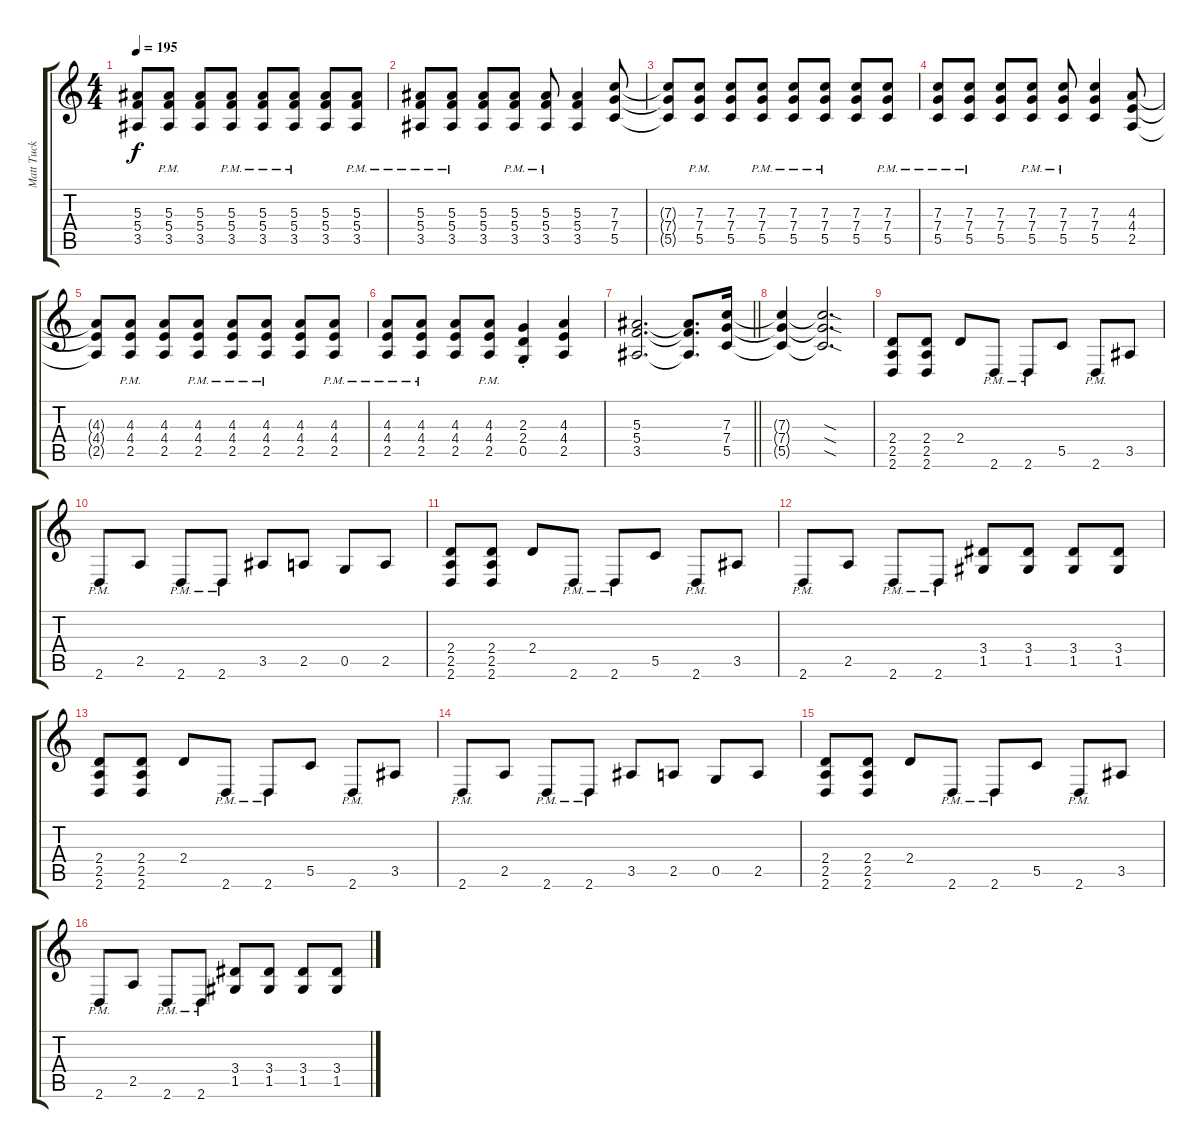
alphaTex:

\track ("Matt Tuck" "Matt Tuck") {instrument distortionguitar}
\staff {score tabs}
\tuning (D4 A3 F3 C3 G2 C2) {hide}
\ts (4 4)
\tempo 195
\clef g2
\ks c
(5.3{t} 5.4{t} 3.5{t}).8{dy f} (5.3{pm} 5.4{pm} 3.5{pm}).8 (5.3 5.4 3.5).8 (5.3{pm} 5.4{pm} 3.5{pm}).8 (5.3{pm} 5.4{pm} 3.5{pm}).8 (5.3{pm} 5.4{pm} 3.5{pm}).8 (5.3 5.4 3.5).8 (5.3{pm} 5.4{pm} 3.5{pm}).8 |
(5.3{pm} 5.4{pm} 3.5{pm}).8 (5.3{pm} 5.4{pm} 3.5{pm}).8 (5.3 5.4 3.5).8 (5.3{pm} 5.4{pm} 3.5{pm}).8 (5.3{pm} 5.4{pm} 3.5{pm}).8 (5.3 5.4 3.5).4 (7.3 7.4 5.5).8 |
(7.3{t} 7.4{t} 5.5{t}).8 (7.3{pm} 7.4{pm} 5.5{pm}).8 (7.3 7.4 5.5).8 (7.3{pm} 7.4{pm} 5.5{pm}).8 (7.3{pm} 7.4{pm} 5.5{pm}).8 (7.3{pm} 7.4{pm} 5.5{pm}).8 (7.3 7.4 5.5).8 (7.3{pm} 7.4{pm} 5.5{pm}).8 |
(7.3{pm} 7.4{pm} 5.5{pm}).8 (7.3{pm} 7.4{pm} 5.5{pm}).8 (7.3 7.4 5.5).8 (7.3{pm} 7.4{pm} 5.5{pm}).8 (7.3{pm} 7.4{pm} 5.5{pm}).8 (7.3 7.4 5.5).4 (4.3 4.4 2.5).8 |
(4.3{t} 4.4{t} 2.5{t}).8 (4.3{pm} 4.4{pm} 2.5{pm}).8 (4.3 4.4 2.5).8 (4.3{pm} 4.4{pm} 2.5{pm}).8 (4.3{pm} 4.4{pm} 2.5{pm}).8 (4.3{pm} 4.4{pm} 2.5{pm}).8 (4.3 4.4 2.5).8 (4.3{pm} 4.4{pm} 2.5{pm}).8 |
(4.3{pm} 4.4{pm} 2.5{pm}).8 (4.3{pm} 4.4{pm} 2.5{pm}).8 (4.3 4.4 2.5).8 (4.3{pm} 4.4{pm} 2.5{pm}).8 (2.3{st} 2.4{st} 0.5{st}).4 (4.3 4.4 2.5).4 |
\barLineRight lightlight
(5.3 5.4 3.5).2{d} (5.3{t} 5.4{t} 3.5{t}).8{d} (7.3 7.4 5.5).16 |
(7.3{t} 7.4{t} 5.5{t}).4 (7.3{sod t} 7.4{sod t} 5.5{sod t}).2{d} |
(2.4 2.5 2.6).8 (2.4 2.5 2.6).8 2.4.8 2.6{pm}.8 2.6{pm}.8 5.5.8 2.6{pm}.8 3.5.8 |
2.6{pm}.8 2.5.8 2.6{pm}.8 2.6{pm}.8 3.5.8 2.5.8 0.5.8 2.5.8 |
(2.4 2.5 2.6).8 (2.4 2.5 2.6).8 2.4.8 2.6{pm}.8 2.6{pm}.8 5.5.8 2.6{pm}.8 3.5.8 |
2.6{pm}.8 2.5.8 2.6{pm}.8 2.6{pm}.8 (3.4 1.5).8 (3.4 1.5).8 (3.4 1.5).8 (3.4 1.5).8 |
(2.4 2.5 2.6).8 (2.4 2.5 2.6).8 2.4.8 2.6{pm}.8 2.6{pm}.8 5.5.8 2.6{pm}.8 3.5.8 |
2.6{pm}.8 2.5.8 2.6{pm}.8 2.6{pm}.8 3.5.8 2.5.8 0.5.8 2.5.8 |
(2.4 2.5 2.6).8 (2.4 2.5 2.6).8 2.4.8 2.6{pm}.8 2.6{pm}.8 5.5.8 2.6{pm}.8 3.5.8 |
2.6{pm}.8 2.5.8 2.6{pm}.8 2.6{pm}.8 (3.4 1.5).8 (3.4 1.5).8 (3.4 1.5).8 (3.4 1.5).8
